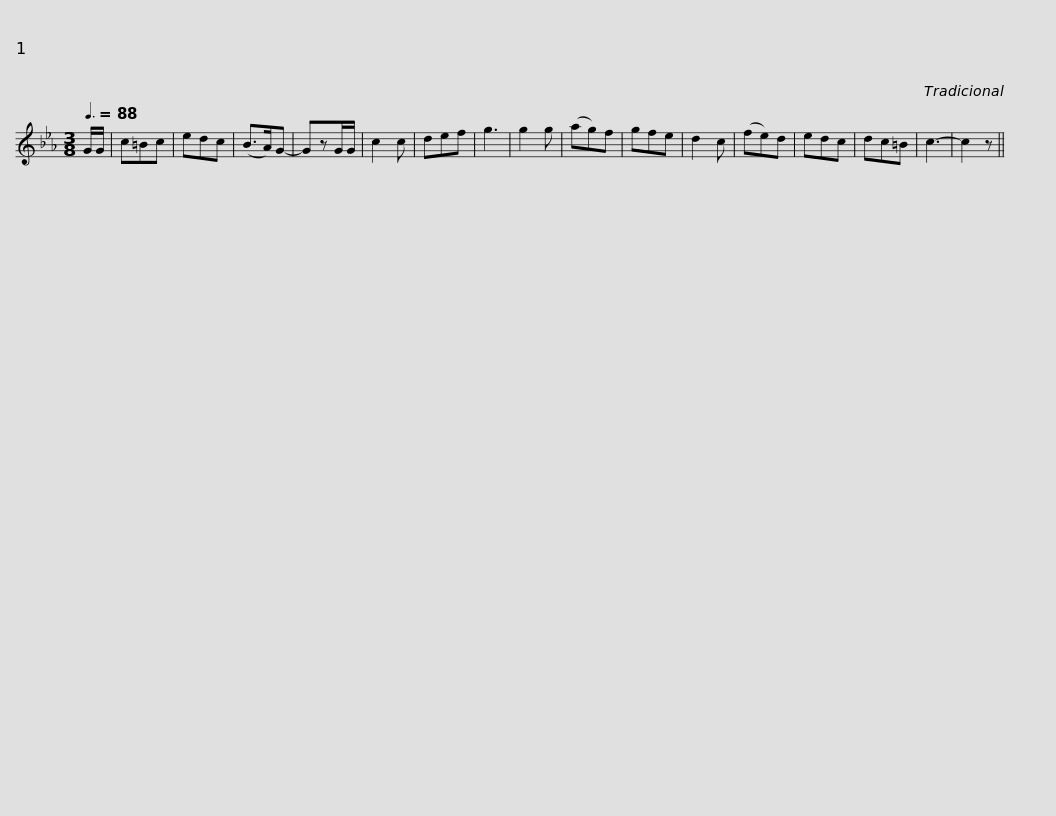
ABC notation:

X:1
L:1/8
Q:3/8=88
M:3/8
I:linebreak $
K:Cmin
V:1 treble
V:1
 G/G/ | c=Bc | edc | (B>A)G- | GzG/G/ | %5
 c2 c | def | g3 | g2 g | (ag)f | %10
 gfe | d2 c | (fe)d | edc |$ dc=B | %15
 c3- | c2 z || %17
